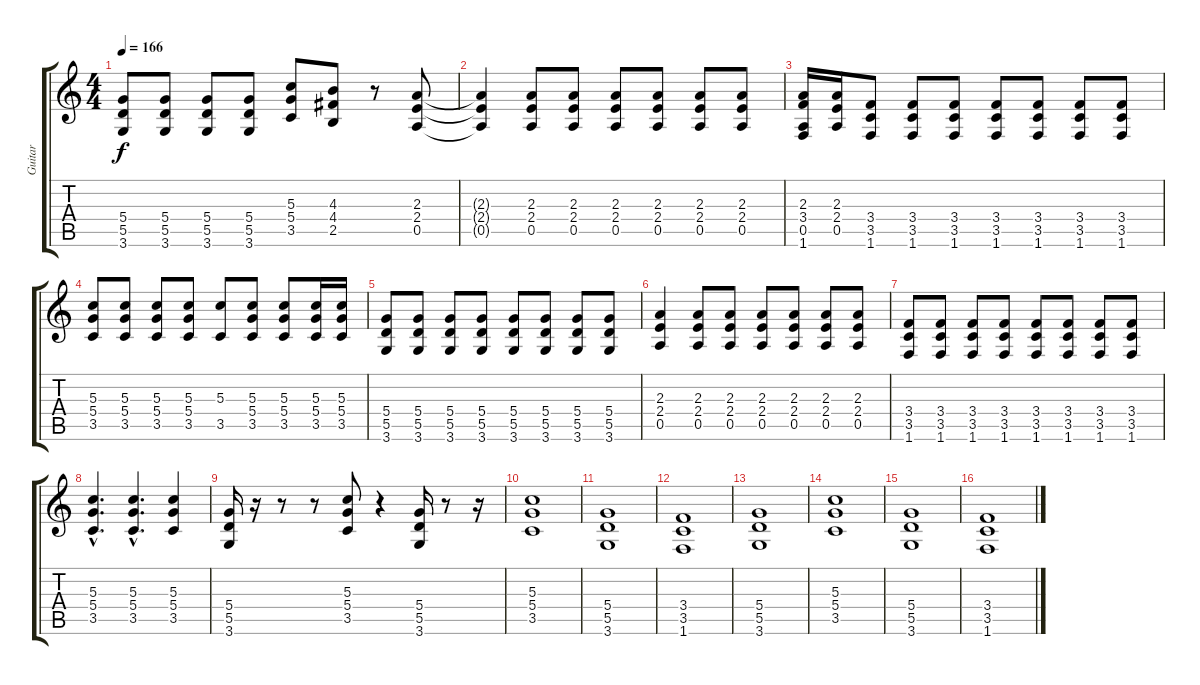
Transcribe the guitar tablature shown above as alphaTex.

\track ("Guitar" "Guitar") {instrument overdrivenguitar}
\staff {score tabs}
\tuning (E4 B3 G3 D3 A2 E2) {hide}
\ts (4 4)
\tempo 166
\clef g2
\ks c
(5.4 5.5 3.6).8{dy f} (5.4 5.5 3.6).8 (5.4 5.5 3.6).8 (5.4 5.5 3.6).8 (5.3 5.4 3.5).8 (4.3 4.4 2.5).8 r.8 (2.3 2.4 0.5).8 |
(2.3{t} 2.4{t} 0.5{t}).4 (2.3 2.4 0.5).8 (2.3 2.4 0.5).8 (2.3 2.4 0.5).8 (2.3 2.4 0.5).8 (2.3 2.4 0.5).8 (2.3 2.4 0.5).8 |
(2.3 3.4 0.5 1.6).16 (2.3 2.4 0.5).16 (3.4 3.5 1.6).8 (3.4 3.5 1.6).8 (3.4 3.5 1.6).8 (3.4 3.5 1.6).8 (3.4 3.5 1.6).8 (3.4 3.5 1.6).8 (3.4 3.5 1.6).8 |
(5.3 5.4 3.5).8 (5.3 5.4 3.5).8 (5.3 5.4 3.5).8 (5.3 5.4 3.5).8 (5.3 3.5).8 (5.3 5.4 3.5).8 (5.3 5.4 3.5).8 (5.3 5.4 3.5).16 (5.3 5.4 3.5).16 |
(5.4 5.5 3.6).8 (5.4 5.5 3.6).8 (5.4 5.5 3.6).8 (5.4 5.5 3.6).8 (5.4 5.5 3.6).8 (5.4 5.5 3.6).8 (5.4 5.5 3.6).8 (5.4 5.5 3.6).8 |
(2.3 2.4 0.5).4 (2.3 2.4 0.5).8 (2.3 2.4 0.5).8 (2.3 2.4 0.5).8 (2.3 2.4 0.5).8 (2.3 2.4 0.5).8 (2.3 2.4 0.5).8 |
(3.4 3.5 1.6).8 (3.4 3.5 1.6).8 (3.4 3.5 1.6).8 (3.4 3.5 1.6).8 (3.4 3.5 1.6).8 (3.4 3.5 1.6).8 (3.4 3.5 1.6).8 (3.4 3.5 1.6).8 |
(5.3{hac} 5.4{hac} 3.5{hac}).4{d} (5.3{hac} 5.4{hac} 3.5{hac}).4{d} (5.3 5.4 3.5).4 |
(5.4 5.5 3.6).16 r.16 r.8 r.8 (5.3 5.4 3.5).8 r.4 (5.4 5.5 3.6).16 r.8 r.16 |
(5.3 5.4 3.5).1 |
(5.4 5.5 3.6).1 |
(3.4 3.5 1.6).1 |
(5.4 5.5 3.6).1 |
(5.3 5.4 3.5).1 |
(5.4 5.5 3.6).1 |
(3.4 3.5 1.6).1
